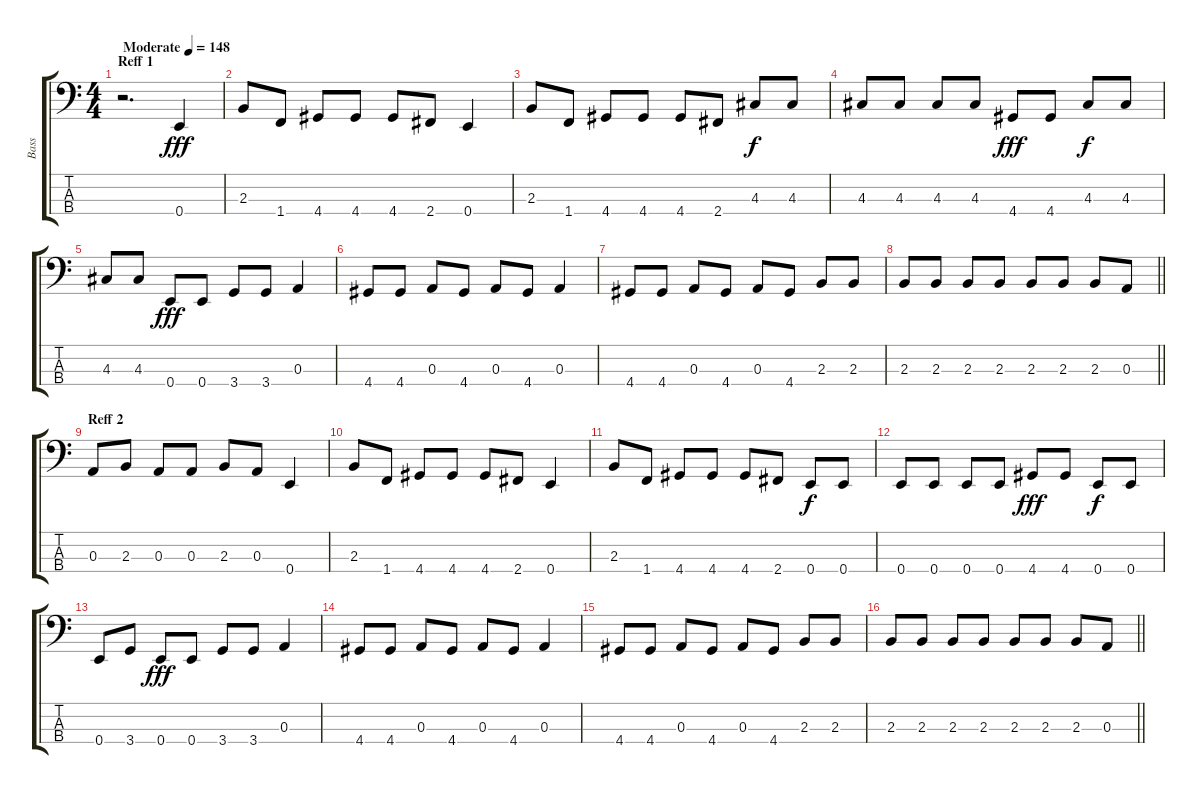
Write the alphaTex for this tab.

\track ("Bass" "Bass") {instrument electricbassfinger}
\staff {score tabs}
\tuning (G2 D2 A1 E1) {hide}
\ts (4 4)
\section ("" "Reff 1")
\tempo (148 "Moderate")
\clef f4
\ks c
r.2{d dy fff instrument electricbassfinger} 0.4.4 |
2.3.8 1.4.8 4.4.8 4.4.8 4.4.8 2.4.8 0.4.4 |
2.3.8 1.4.8 4.4.8 4.4.8 4.4.8 2.4.8 4.3.8{dy f} 4.3.8 |
4.3.8 4.3.8 4.3.8 4.3.8 4.4.8{dy fff} 4.4.8 4.3.8{dy f} 4.3.8 |
4.3.8 4.3.8 0.4.8{dy fff} 0.4.8 3.4.8 3.4.8 0.3.4 |
4.4.8 4.4.8 0.3.8 4.4.8 0.3.8 4.4.8 0.3.4 |
4.4.8 4.4.8 0.3.8 4.4.8 0.3.8 4.4.8 2.3.8 2.3.8 |
\barLineRight lightlight
2.3.8 2.3.8 2.3.8 2.3.8 2.3.8 2.3.8 2.3.8 0.3.8 |
\section ("" "Reff 2")
0.3.8 2.3.8 0.3.8 0.3.8 2.3.8 0.3.8 0.4.4 |
2.3.8 1.4.8 4.4.8 4.4.8 4.4.8 2.4.8 0.4.4 |
2.3.8 1.4.8 4.4.8 4.4.8 4.4.8 2.4.8 0.4.8{dy f} 0.4.8 |
0.4.8 0.4.8 0.4.8 0.4.8 4.4.8{dy fff} 4.4.8 0.4.8{dy f} 0.4.8 |
0.4.8 3.4.8 0.4.8{dy fff} 0.4.8 3.4.8 3.4.8 0.3.4 |
4.4.8 4.4.8 0.3.8 4.4.8 0.3.8 4.4.8 0.3.4 |
4.4.8 4.4.8 0.3.8 4.4.8 0.3.8 4.4.8 2.3.8 2.3.8 |
\barLineRight lightlight
2.3.8 2.3.8 2.3.8 2.3.8 2.3.8 2.3.8 2.3.8 0.3.8
